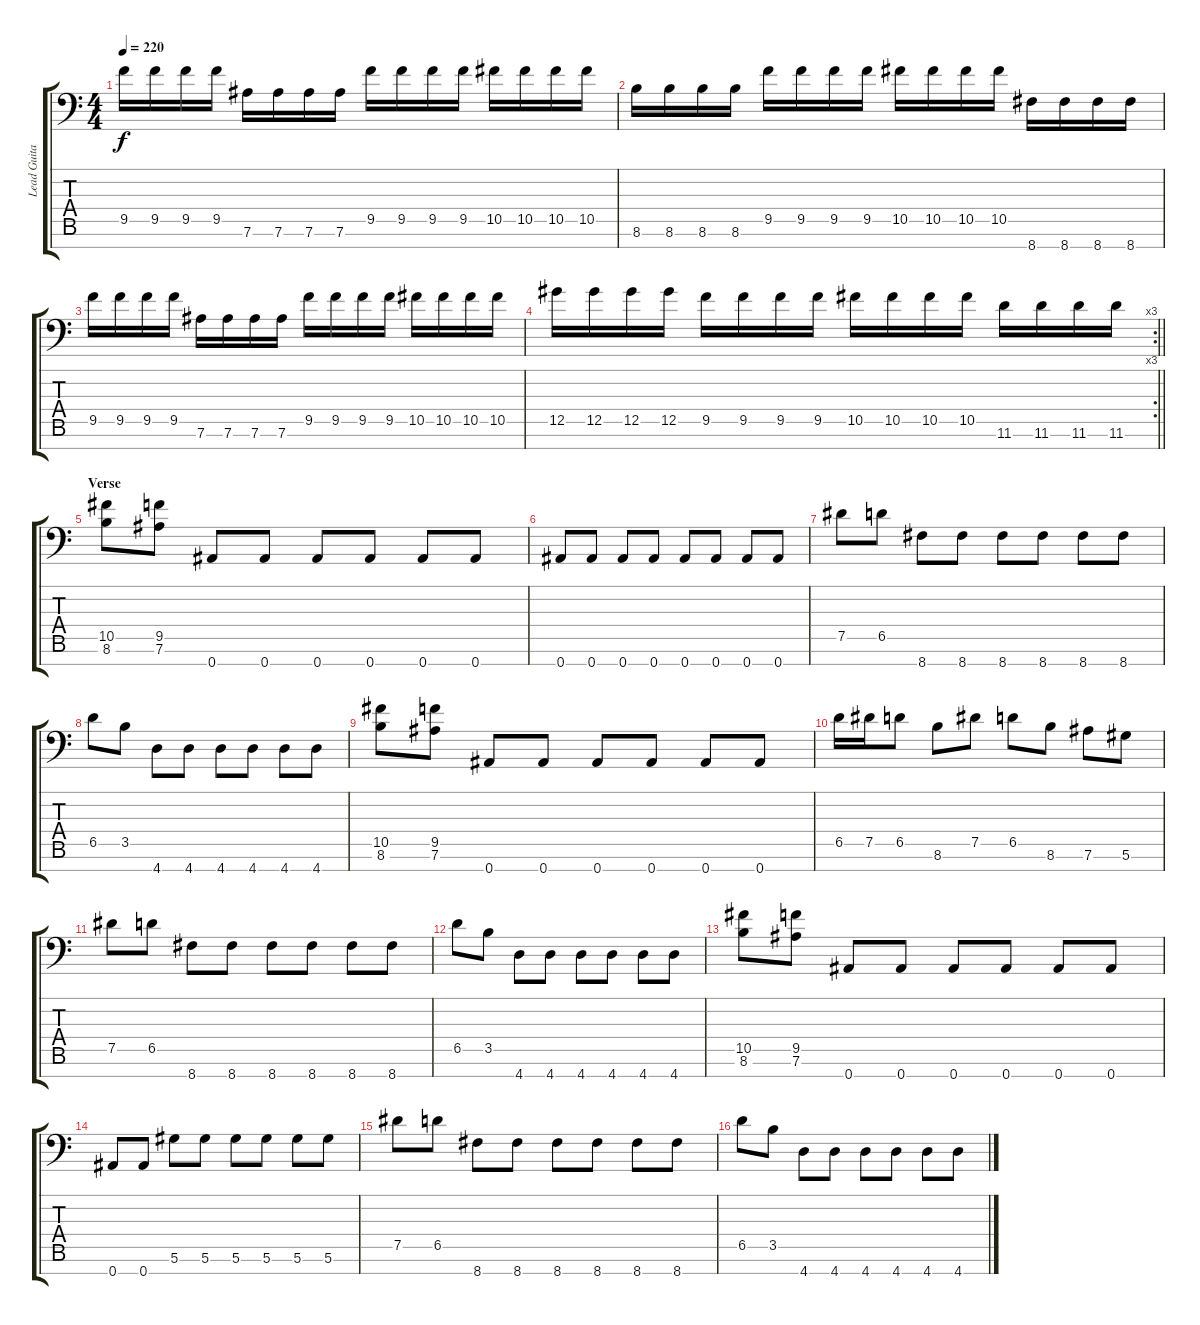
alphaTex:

\track ("Lead Guitar" "Lead Guita") {instrument distortionguitar}
\staff {score tabs}
\tuning (Eb4 Bb3 Gb3 Db3 Ab2 Eb2 Bb1) {hide}
\ts (4 4)
\tempo 220
\clef f4
\ks aminor
9.5.16{dy f} 9.5.16 9.5.16 9.5.16 7.6.16 7.6.16 7.6.16 7.6.16 9.5.16 9.5.16 9.5.16 9.5.16 10.5.16 10.5.16 10.5.16 10.5.16 |
8.6.16 8.6.16 8.6.16 8.6.16 9.5.16 9.5.16 9.5.16 9.5.16 10.5.16 10.5.16 10.5.16 10.5.16 8.7.16 8.7.16 8.7.16 8.7.16 |
9.5.16 9.5.16 9.5.16 9.5.16 7.6.16 7.6.16 7.6.16 7.6.16 9.5.16 9.5.16 9.5.16 9.5.16 10.5.16 10.5.16 10.5.16 10.5.16 |
\rc 3
\barLineRight lightlight
12.5.16 12.5.16 12.5.16 12.5.16 9.5.16 9.5.16 9.5.16 9.5.16 10.5.16 10.5.16 10.5.16 10.5.16 11.6.16 11.6.16 11.6.16 11.6.16 |
\section ("" "Verse")
(10.5 8.6).8 (9.5 7.6).8 0.7.8 0.7.8 0.7.8 0.7.8 0.7.8 0.7.8 |
0.7.8 0.7.8 0.7.8 0.7.8 0.7.8 0.7.8 0.7.8 0.7.8 |
7.5.8 6.5.8 8.7.8 8.7.8 8.7.8 8.7.8 8.7.8 8.7.8 |
6.5.8 3.5.8 4.7.8 4.7.8 4.7.8 4.7.8 4.7.8 4.7.8 |
(10.5 8.6).8 (9.5 7.6).8 0.7.8 0.7.8 0.7.8 0.7.8 0.7.8 0.7.8 |
6.5.16 7.5.16 6.5.8 8.6.8 7.5.8 6.5.8 8.6.8 7.6.8 5.6.8 |
7.5.8 6.5.8 8.7.8 8.7.8 8.7.8 8.7.8 8.7.8 8.7.8 |
6.5.8 3.5.8 4.7.8 4.7.8 4.7.8 4.7.8 4.7.8 4.7.8 |
(10.5 8.6).8 (9.5 7.6).8 0.7.8 0.7.8 0.7.8 0.7.8 0.7.8 0.7.8 |
0.7.8 0.7.8 5.6.8 5.6.8 5.6.8 5.6.8 5.6.8 5.6.8 |
7.5.8 6.5.8 8.7.8 8.7.8 8.7.8 8.7.8 8.7.8 8.7.8 |
6.5.8 3.5.8 4.7.8 4.7.8 4.7.8 4.7.8 4.7.8 4.7.8
